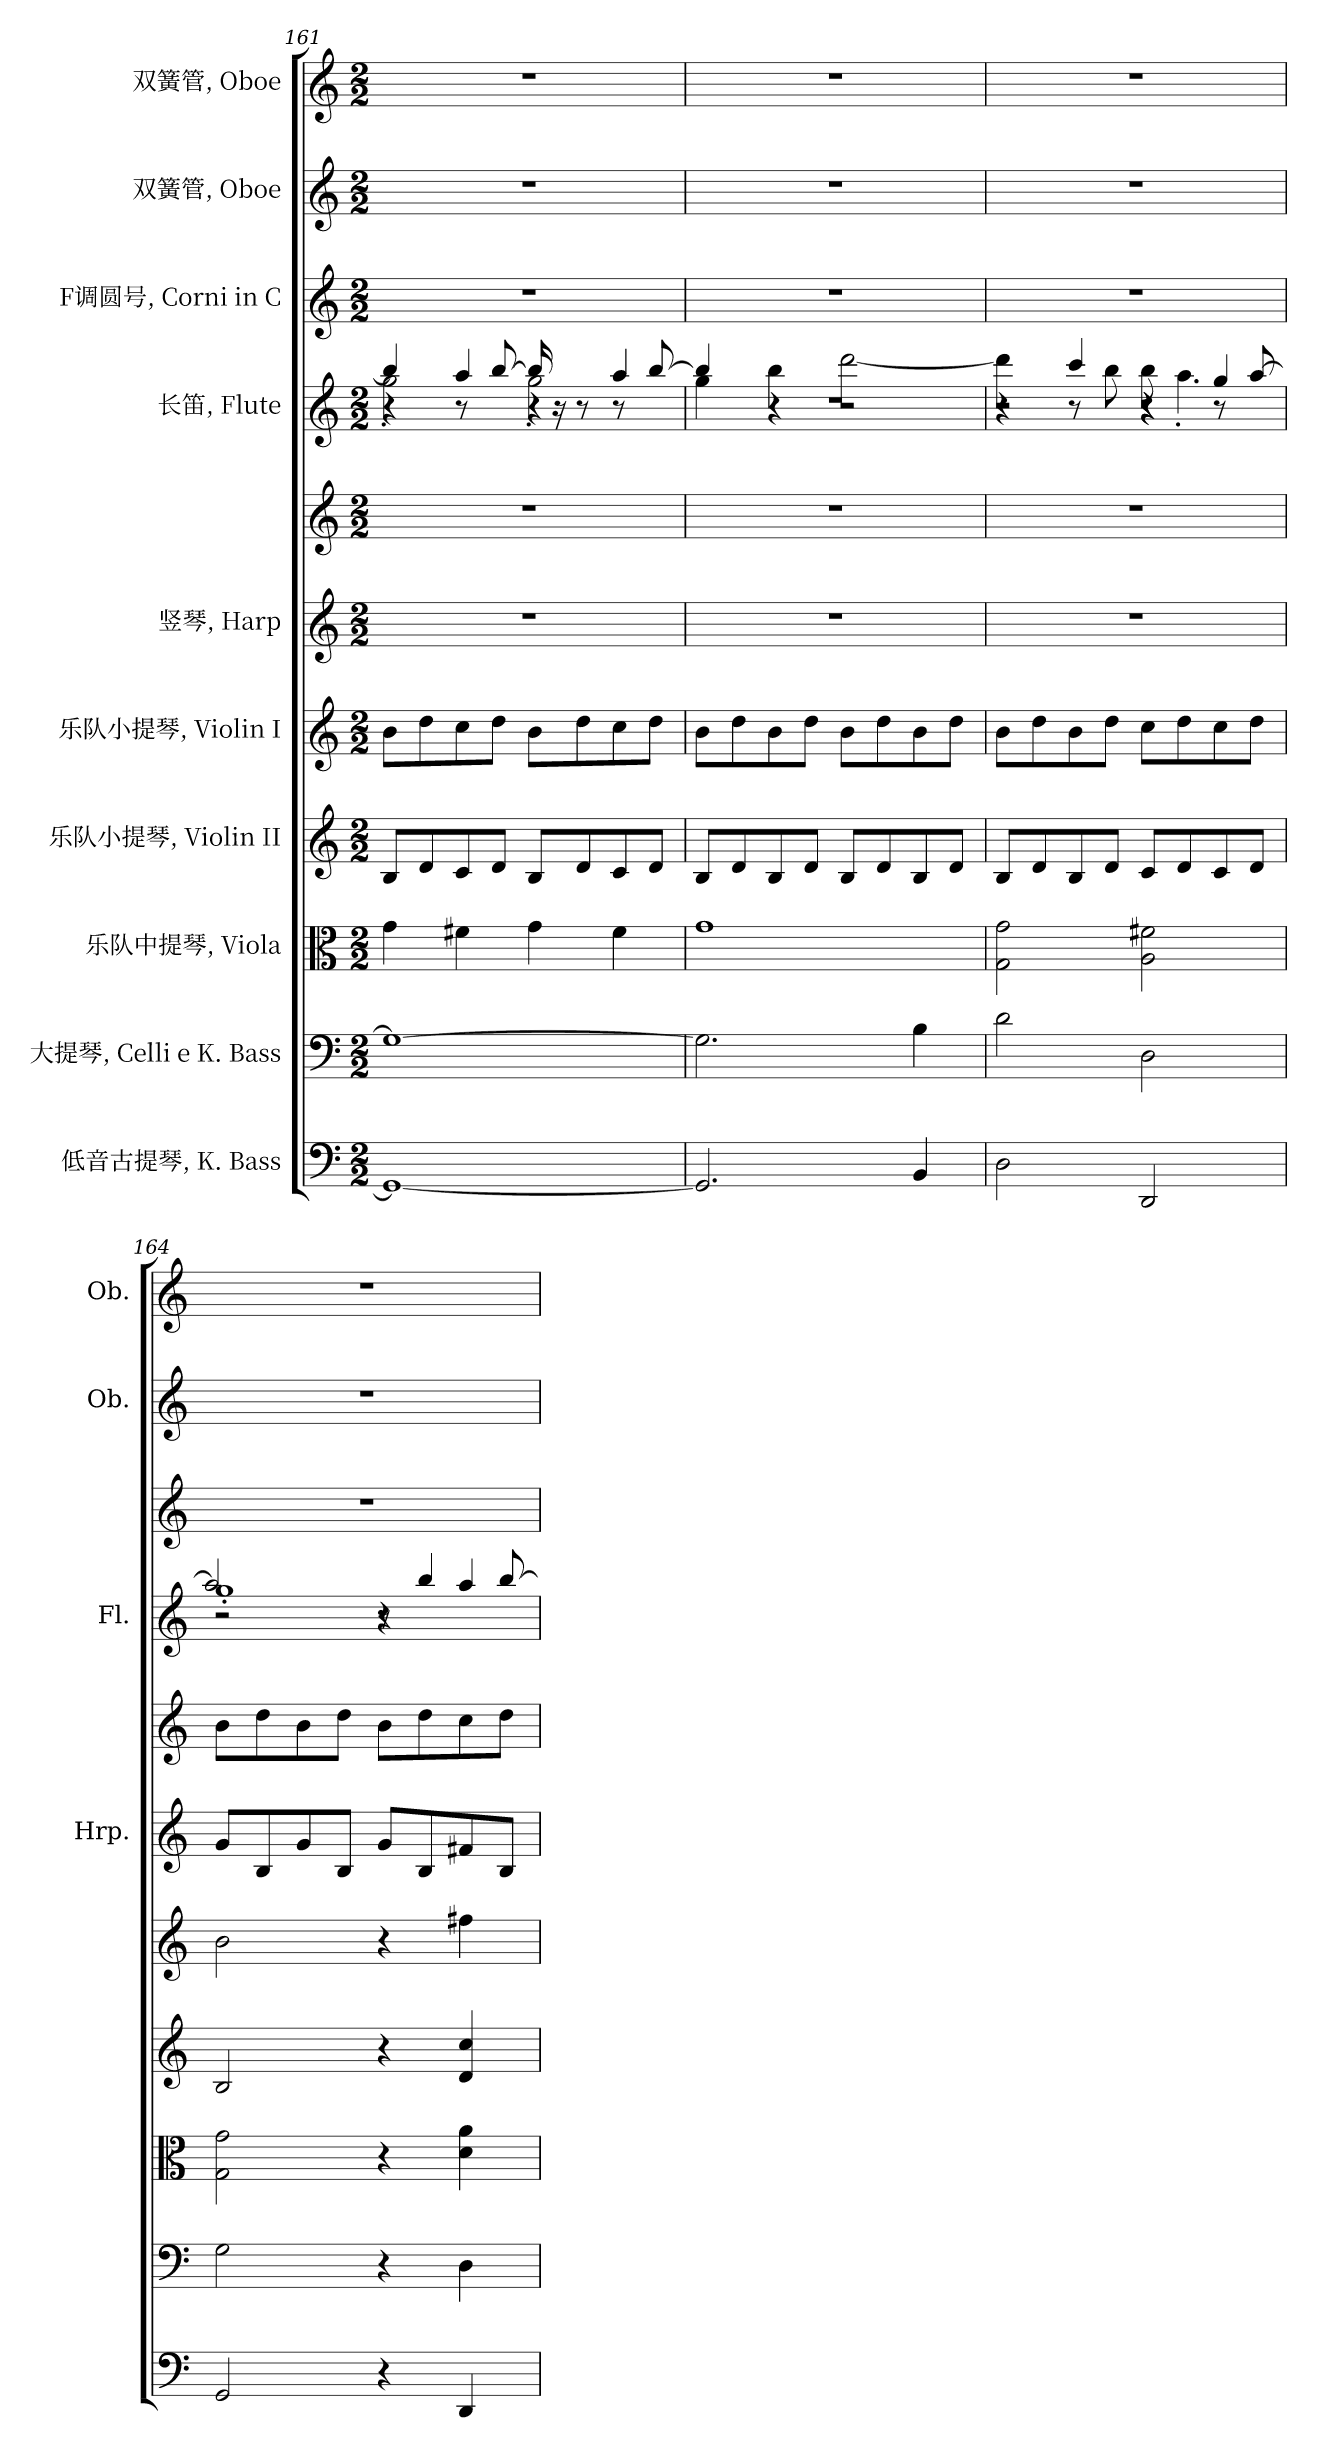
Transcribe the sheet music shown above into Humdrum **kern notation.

**kern	**kern	**kern	**kern	**kern	**kern	**kern	**kern	**kern	**kern	**kern
*part10	*part9	*part8	*part7	*part6	*part5	*part5	*part4	*part3	*part2	*part1
*staff11	*staff10	*staff9	*staff8	*staff7	*staff6	*staff5	*staff4	*staff3	*staff2	*staff1
*I"低音古提琴, K. Bass	*I"大提琴, Celli e K. Bass	*I"乐队中提琴, Viola	*I"乐队小提琴, Violin II	*I"乐队小提琴, Violin I	*I"竖琴, Harp	*	*I"长笛, Flute	*I"F调圆号, Corni in C	*I"双簧管, Oboe	*I"双簧管, Oboe
*	*	*	*	*	*I'Hrp.	*	*I'Fl.	*	*I'Ob.	*I'Ob.
!!LO:PB:g=z
*clefF4	*clefF4	*clefC3	*clefG2	*clefG2	*clefG2	*clefG2	*clefG2	*clefG2	*clefG2	*clefG2
*	*	*	*	*	*	*	*	*ITrd4c7	*	*
*k[]	*k[]	*k[]	*k[]	*k[]	*k[]	*k[]	*k[]	*k[b-]	*k[]	*k[]
*M2/2	*M2/2	*M2/2	*M2/2	*M2/2	*M2/2	*M2/2	*M2/2	*M2/2	*M2/2	*M2/2
=161	=161	=161	=161	=161	=161	=161	=161	=161	=161	=161
*	*	*	*	*	*	*	*^	*	*	*
*	*	*	*	*	*	*	*	*^	*	*	*
1GG_	1G_	4g\	8B/L	8b\L	1r	1r	4r	2gg'\	4bb/]	1r	1r	1r
.	.	.	8d/	8dd\	.	.	.	.	.	.	.	.
.	.	4f#X\	8c/	8cc\	.	.	4aa/	.	8r	.	.	.
.	.	.	8d/J	8dd\J	.	.	.	.	[8bb/	.	.	.
.	.	4g\	8B/L	8b\L	.	.	4r	2gg'\	16bb/]	.	.	.
.	.	.	.	.	.	.	.	.	16r	.	.	.
.	.	.	8d/	8dd\	.	.	.	.	8r	.	.	.
.	.	4f#\	8c/	8cc\	.	.	4aa/	.	8r	.	.	.
.	.	.	8d/J	8dd\J	.	.	.	.	[8bb/	.	.	.
=162	=162	=162	=162	=162	=162	=162	=162	=162	=162	=162	=162	=162
2.GG/]	2.G\]	1g	8B/L	8b\L	1r	1r	1r	4gg\	4bb/]	1r	1r	1r
.	.	.	8d/	8dd\	.	.	.	.	.	.	.	.
.	.	.	8B/	8b\	.	.	.	4bb\	4r	.	.	.
.	.	.	8d/J	8dd\J	.	.	.	.	.	.	.	.
.	.	.	8B/L	8b\L	.	.	.	[2ddd\	2r	.	.	.
.	.	.	8d/	8dd\	.	.	.	.	.	.	.	.
4BB/	4B\	.	8B/	8b\	.	.	.	.	.	.	.	.
.	.	.	8d/J	8dd\J	.	.	.	.	.	.	.	.
=163	=163	=163	=163	=163	=163	=163	=163	=163	=163	=163	=163	=163
2D\	2d\	2G\ 2g\	8B/L	8b\L	1r	1r	4r	4ddd\]	2r	1r	1r	1r
.	.	.	8d/	8dd\	.	.	.	.	.	.	.	.
.	.	.	8B/	8b\	.	.	4ccc/	8r	.	.	.	.
.	.	.	8d/J	8dd\J	.	.	.	8bb\	.	.	.	.
2DD/	2D\	2A\ 2f#X\	8c/L	8cc\L	.	.	4r	8bb\	4r	.	.	.
.	.	.	8d/	8dd\	.	.	.	4.aa'\	.	.	.	.
.	.	.	8c/	8cc\	.	.	4gg/	.	8r	.	.	.
.	.	.	8d/J	8dd\J	.	.	.	.	[8aa/	.	.	.
!!LO:PB:g=z
=164	=164	=164	=164	=164	=164	=164	=164	=164	=164	=164	=164	=164
2GG/	2G\	2G\ 2g\	2B/	2b\	8g/L	8b\L	2r	1gg'	2aa/]	1r	1r	1r
.	.	.	.	.	8B/	8dd\	.	.	.	.	.	.
.	.	.	.	.	8g/	8b\	.	.	.	.	.	.
.	.	.	.	.	8B/J	8dd\J	.	.	.	.	.	.
4r	4r	4r	4r	4r	8g/L	8b\L	8r	.	4r	.	.	.
.	.	.	.	.	8B/	8dd\	4bb/	.	.	.	.	.
4DD/	4D\	4d\ 4a\	4d/ 4cc/	4ff#X\	8f#X/	8cc\	.	.	4aa/	.	.	.
.	.	.	.	.	8B/J	8dd\J	[8bb/	.	.	.	.	.
*	*	*	*	*	*	*	*v	*v	*v	*	*	*
=	=	=	=	=	=	=	=	=	=	=
*-	*-	*-	*-	*-	*-	*-	*-	*-	*-	*-
